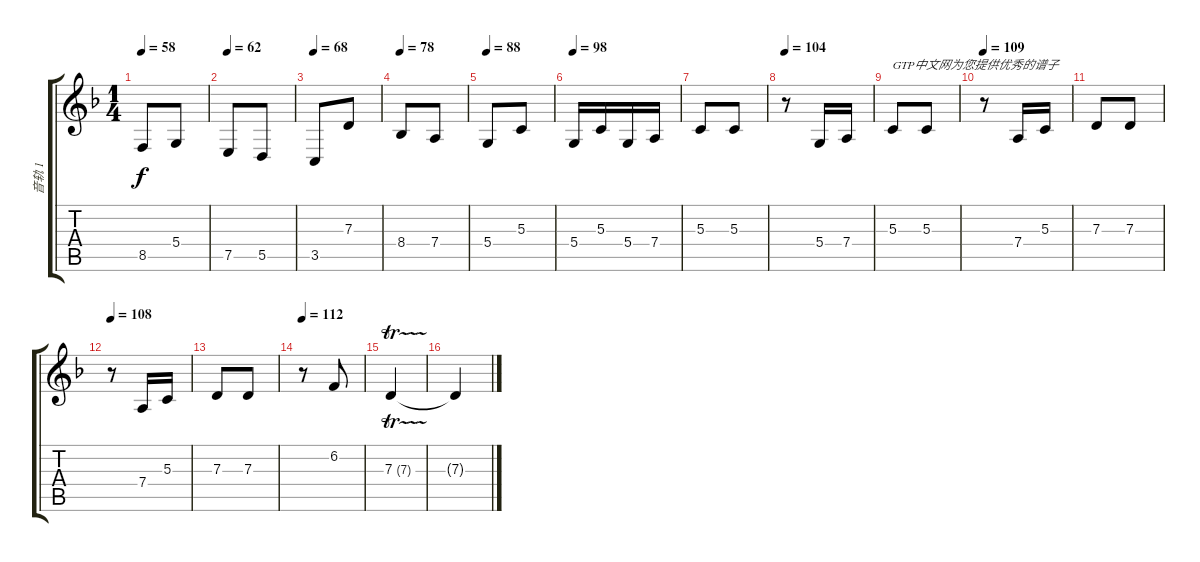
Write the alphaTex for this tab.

\track ("音轨 1" "音轨 1") {instrument stringensemble1}
\staff {score tabs}
\tuning (E4 B3 G3 D3 A2 E2) {hide}
\ts (1 4)
\tempo 58
\clef g2
\ks f
8.5.8{dy f} 5.4.8 |
\tempo 62
7.5.8 5.5.8 |
\tempo 68
3.5.8 7.3.8 |
\tempo 78
8.4.8 7.4.8 |
\tempo 88
5.4.8 5.3.8 |
\tempo 98
5.4.16 5.3.16 5.4.16 7.4.16 |
5.3.8 5.3.8 |
\tempo 104
r.8 5.4.16 7.4.16 |
5.3.8{txt "GTP中文网为您提供优秀的谱子"} 5.3.8 |
\tempo 109
r.8 7.4.16 5.3.16 |
7.3.8 7.3.8 |
\tempo 108
r.8 7.4.16 5.3.16 |
7.3.8 7.3.8 |
\tempo 112
r.8 6.2.8 |
7.3{tr (7 64)}.4 |
7.3{t}.4
